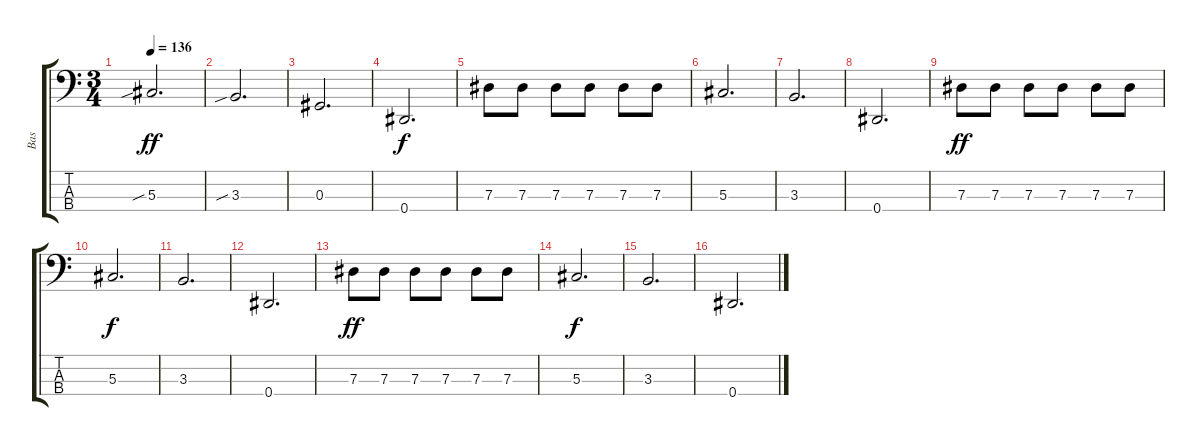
\track ("Bas" "Bas") {instrument electricbasspick}
\staff {score tabs}
\tuning (Gb2 Db2 Ab1 Eb1) {hide}
\ts (3 4)
\tempo 136
\clef f4
\ks c
5.3{sib}.2{d dy ff} |
3.3{sib}.2{d} |
0.3.2{d} |
0.4.2{d dy f} |
7.3.8 7.3.8 7.3.8 7.3.8 7.3.8 7.3.8 |
5.3.2{d} |
3.3.2{d} |
0.4.2{d} |
7.3.8{dy ff} 7.3.8 7.3.8 7.3.8 7.3.8 7.3.8 |
5.3.2{d dy f} |
3.3.2{d} |
0.4.2{d} |
7.3.8{dy ff} 7.3.8 7.3.8 7.3.8 7.3.8 7.3.8 |
5.3.2{d dy f} |
3.3.2{d} |
0.4.2{d}
